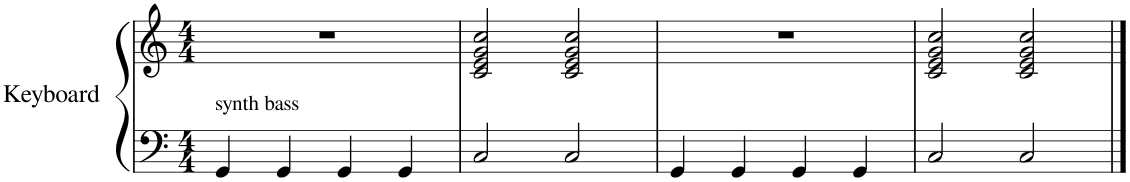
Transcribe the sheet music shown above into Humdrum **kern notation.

**kern	**kern
*part1	*part1
*staff2	*staff1
*I"Keyboard	*
*I'Kbd.	*
*clefF4	*clefG2
*k[]	*k[]
*M4/4	*M4/4
=1	=1
!LO:TX:a:t=synth bass	!
4GG/	1r
4GG/	.
4GG/	.
4GG/	.
=2	=2
2C/	2c/ 2e/ 2g/ 2cc/
2C/	2c/ 2e/ 2g/ 2cc/
=3	=3
4GG/	1r
4GG/	.
4GG/	.
4GG/	.
=4	=4
2C/	2c/ 2e/ 2g/ 2cc/
2C/	2c/ 2e/ 2g/ 2cc/
==	==
*-	*-
